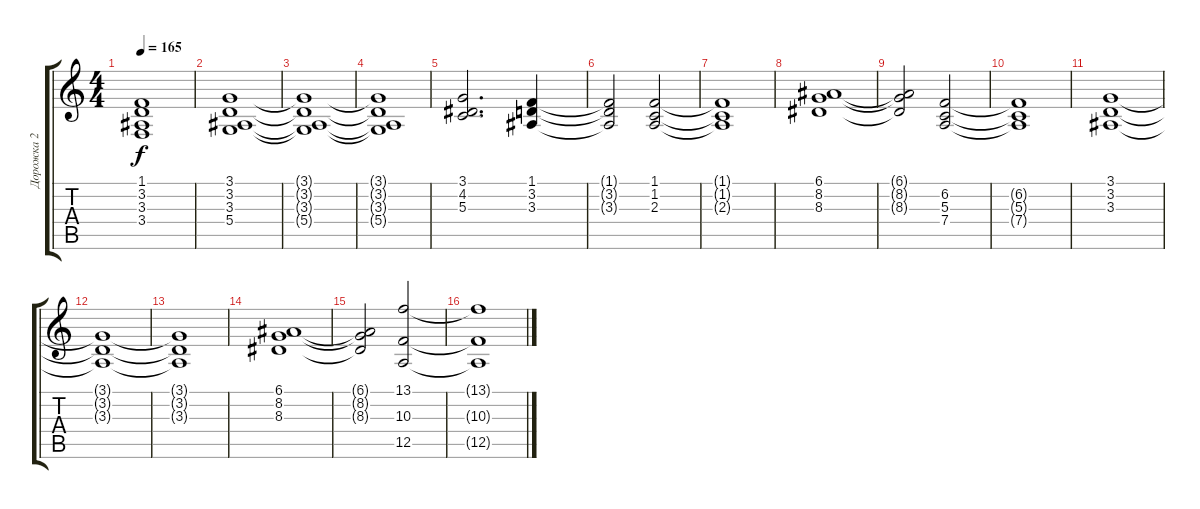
\track ("Дорожка 2" "Дорожка 2") {instrument churchorgan}
\staff {score tabs}
\tuning (E4 B3 G3 D3 A2 E2) {hide}
\ts (4 4)
\tempo 165
\clef g2
\ks c
(1.1{t} 3.2{t} 3.3{t} 3.4{t}).1{dy f} |
(3.1 3.2 3.3 5.4).1 |
(3.1{t} 3.2{t} 3.3{t} 5.4{t}).1 |
(3.1{t} 3.2{t} 3.3{t} 5.4{t}).1 |
(3.1 4.2 5.3).2{d} (1.1 3.2 3.3).4 |
(1.1{t} 3.2{t} 3.3{t}).2 (1.1 1.2 2.3).2 |
(1.1{t} 1.2{t} 2.3{t}).1 |
(6.1 8.2 8.3).1 |
(6.1{t} 8.2{t} 8.3{t}).2 (6.2 5.3 7.4).2 |
(6.2{t} 5.3{t} 7.4{t}).1 |
(3.1 3.2 3.3).1 |
(3.1{t} 3.2{t} 3.3{t}).1 |
(3.1{t} 3.2{t} 3.3{t}).1 |
(6.1 8.2 8.3).1 |
(6.1{t} 8.2{t} 8.3{t}).2 (13.1 10.3 12.5).2 |
(13.1{t} 10.3{t} 12.5{t}).1
